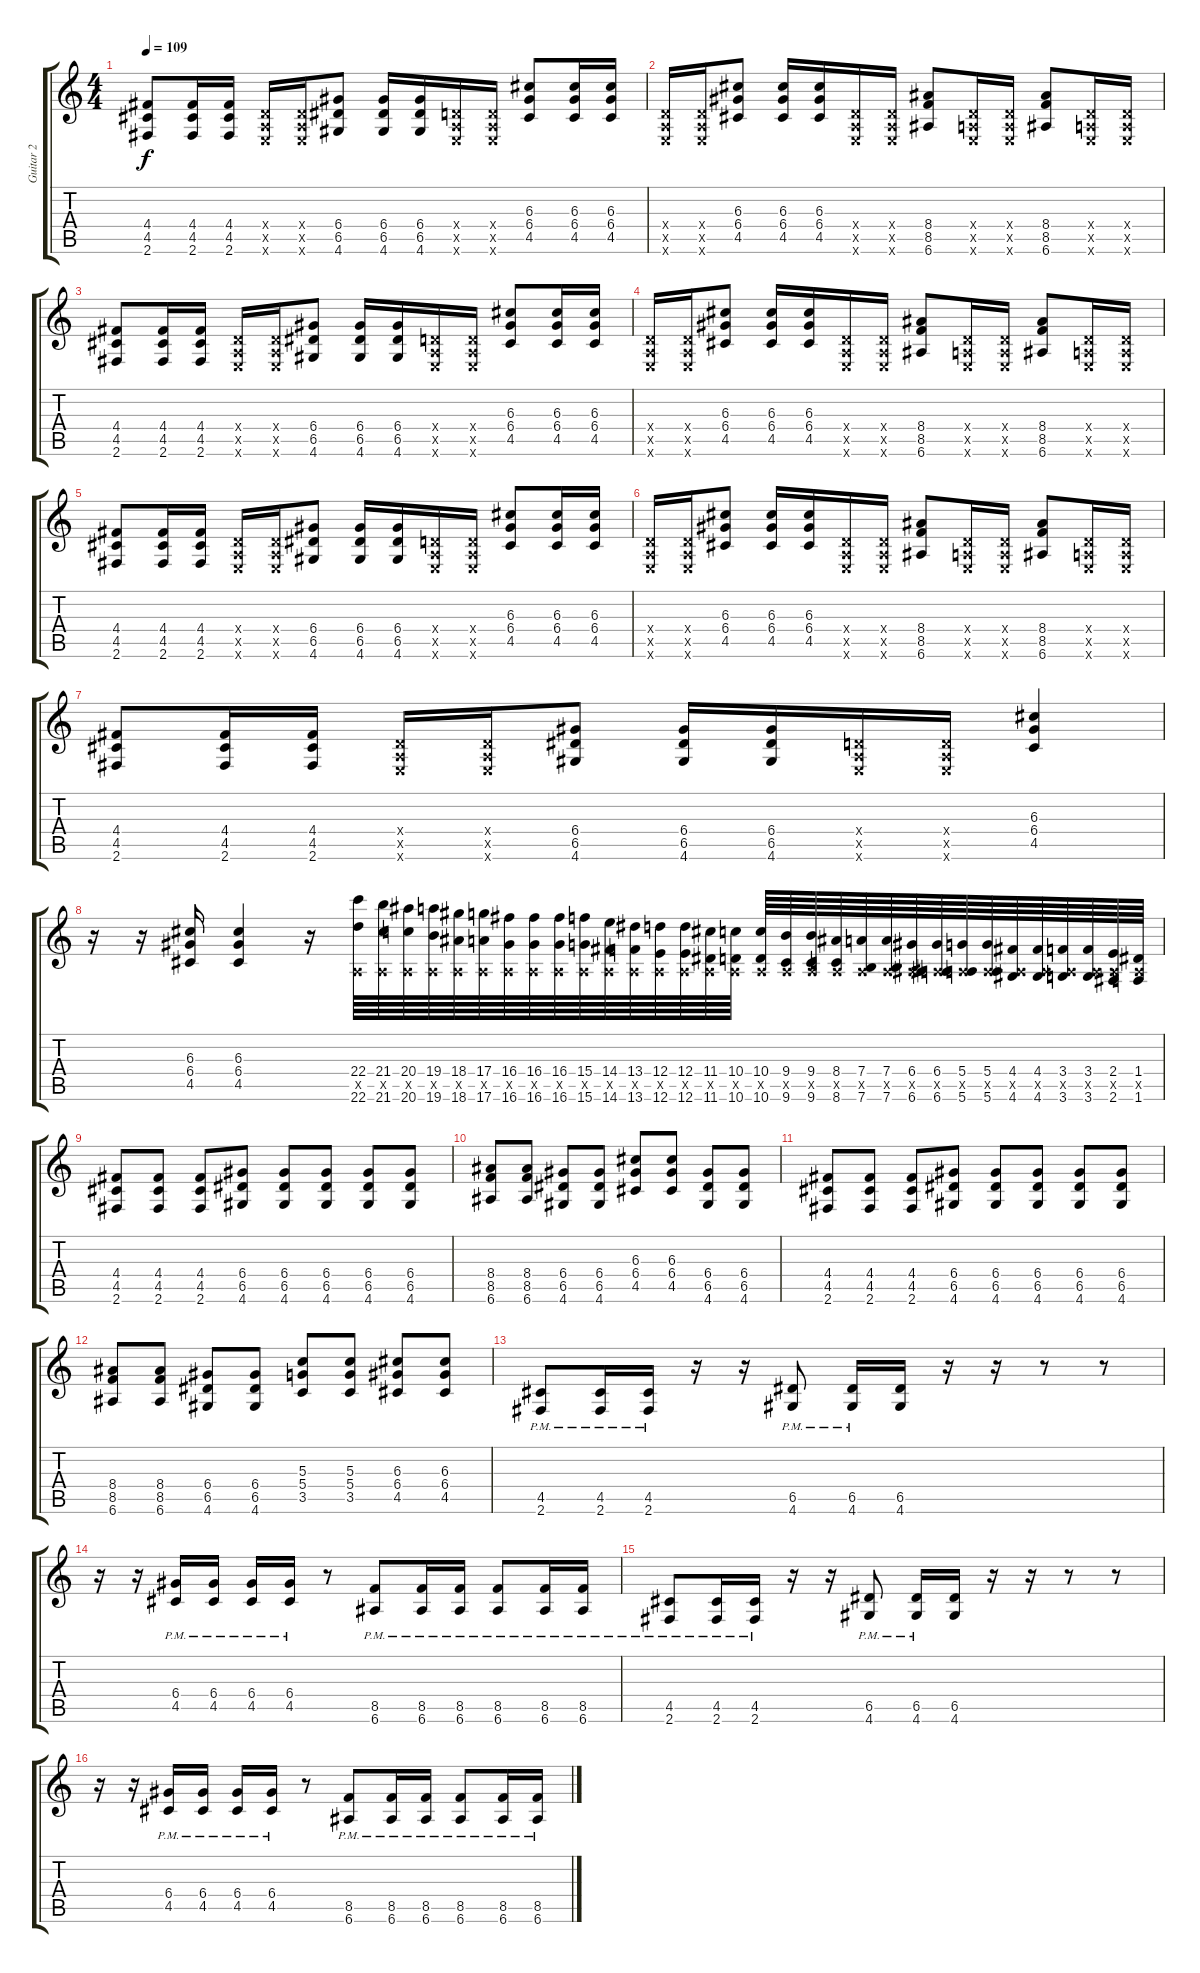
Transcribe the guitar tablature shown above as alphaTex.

\track ("Guitar 2" "Guitar 2") {instrument overdrivenguitar}
\staff {score tabs}
\tuning (E4 B3 G3 D3 A2 E2) {hide}
\ts (4 4)
\tempo 109
\clef g2
\ks c
(4.4 4.5 2.6).8{dy f} (4.4 4.5 2.6).16 (4.4 4.5 2.6).16 (0.4{x} 0.5{x} 0.6{x}).16 (0.4{x} 0.5{x} 0.6{x}).16 (6.4 6.5 4.6).8 (6.4 6.5 4.6).16 (6.4 6.5 4.6).16 (0.4{x} 0.5{x} 0.6{x}).16 (0.4{x} 0.5{x} 0.6{x}).16 (6.3 6.4 4.5).8 (6.3 6.4 4.5).16 (6.3 6.4 4.5).16 |
(0.4{x} 0.5{x} 0.6{x}).16 (0.4{x} 0.5{x} 0.6{x}).16 (6.3 6.4 4.5).8 (6.3 6.4 4.5).16 (6.3 6.4 4.5).16 (0.4{x} 0.5{x} 0.6{x}).16 (0.4{x} 0.5{x} 0.6{x}).16 (8.4 8.5 6.6).8 (0.4{x} 0.5{x} 0.6{x}).16 (0.4{x} 0.5{x} 0.6{x}).16 (8.4 8.5 6.6).8 (0.4{x} 0.5{x} 0.6{x}).16 (0.4{x} 0.5{x} 0.6{x}).16 |
(4.4 4.5 2.6).8 (4.4 4.5 2.6).16 (4.4 4.5 2.6).16 (0.4{x} 0.5{x} 0.6{x}).16 (0.4{x} 0.5{x} 0.6{x}).16 (6.4 6.5 4.6).8 (6.4 6.5 4.6).16 (6.4 6.5 4.6).16 (0.4{x} 0.5{x} 0.6{x}).16 (0.4{x} 0.5{x} 0.6{x}).16 (6.3 6.4 4.5).8 (6.3 6.4 4.5).16 (6.3 6.4 4.5).16 |
(0.4{x} 0.5{x} 0.6{x}).16 (0.4{x} 0.5{x} 0.6{x}).16 (6.3 6.4 4.5).8 (6.3 6.4 4.5).16 (6.3 6.4 4.5).16 (0.4{x} 0.5{x} 0.6{x}).16 (0.4{x} 0.5{x} 0.6{x}).16 (8.4 8.5 6.6).8 (0.4{x} 0.5{x} 0.6{x}).16 (0.4{x} 0.5{x} 0.6{x}).16 (8.4 8.5 6.6).8 (0.4{x} 0.5{x} 0.6{x}).16 (0.4{x} 0.5{x} 0.6{x}).16 |
(4.4 4.5 2.6).8 (4.4 4.5 2.6).16 (4.4 4.5 2.6).16 (0.4{x} 0.5{x} 0.6{x}).16 (0.4{x} 0.5{x} 0.6{x}).16 (6.4 6.5 4.6).8 (6.4 6.5 4.6).16 (6.4 6.5 4.6).16 (0.4{x} 0.5{x} 0.6{x}).16 (0.4{x} 0.5{x} 0.6{x}).16 (6.3 6.4 4.5).8 (6.3 6.4 4.5).16 (6.3 6.4 4.5).16 |
(0.4{x} 0.5{x} 0.6{x}).16 (0.4{x} 0.5{x} 0.6{x}).16 (6.3 6.4 4.5).8 (6.3 6.4 4.5).16 (6.3 6.4 4.5).16 (0.4{x} 0.5{x} 0.6{x}).16 (0.4{x} 0.5{x} 0.6{x}).16 (8.4 8.5 6.6).8 (0.4{x} 0.5{x} 0.6{x}).16 (0.4{x} 0.5{x} 0.6{x}).16 (8.4 8.5 6.6).8 (0.4{x} 0.5{x} 0.6{x}).16 (0.4{x} 0.5{x} 0.6{x}).16 |
(4.4 4.5 2.6).8 (4.4 4.5 2.6).16 (4.4 4.5 2.6).16 (0.4{x} 0.5{x} 0.6{x}).16 (0.4{x} 0.5{x} 0.6{x}).16 (6.4 6.5 4.6).8 (6.4 6.5 4.6).16 (6.4 6.5 4.6).16 (0.4{x} 0.5{x} 0.6{x}).16 (0.4{x} 0.5{x} 0.6{x}).16 (6.3 6.4 4.5).4 |
r.16 r.16 (6.3 6.4 4.5).16 (6.3 6.4 4.5).4 r.16 (22.4 0.5{x} 22.6).64 (21.4 0.5{x} 21.6).64 (20.4 0.5{x} 20.6).64 (19.4 0.5{x} 19.6).64 (18.4 0.5{x} 18.6).64 (17.4 0.5{x} 17.6).64 (16.4 0.5{x} 16.6).64 (16.4 0.5{x} 16.6).64 (16.4 0.5{x} 16.6).64 (15.4 0.5{x} 15.6).64 (14.4 0.5{x} 14.6).64 (13.4 0.5{x} 13.6).64 (12.4 0.5{x} 12.6).64 (12.4 0.5{x} 12.6).64 (11.4 0.5{x} 11.6).64 (10.4 0.5{x} 10.6).64 (10.4 0.5{x} 10.6).64 (9.4 0.5{x} 9.6).64 (9.4 0.5{x} 9.6).64 (8.4 0.5{x} 8.6).64 (7.4 0.5{x} 7.6).64 (7.4 0.5{x} 7.6).64 (6.4 0.5{x} 6.6).64 (6.4 0.5{x} 6.6).64 (5.4 0.5{x} 5.6).64 (5.4 0.5{x} 5.6).64 (4.4 0.5{x} 4.6).64 (4.4 0.5{x} 4.6).64 (3.4 0.5{x} 3.6).64 (3.4 0.5{x} 3.6).64 (2.4 0.5{x} 2.6).64 (1.4 0.5{x} 1.6).64 |
(4.4 4.5 2.6).8 (4.4 4.5 2.6).8 (4.4 4.5 2.6).8 (6.4 6.5 4.6).8 (6.4 6.5 4.6).8 (6.4 6.5 4.6).8 (6.4 6.5 4.6).8 (6.4 6.5 4.6).8 |
(8.4 8.5 6.6).8 (8.4 8.5 6.6).8 (6.4 6.5 4.6).8 (6.4 6.5 4.6).8 (6.3 6.4 4.5).8 (6.3 6.4 4.5).8 (6.4 6.5 4.6).8 (6.4 6.5 4.6).8 |
(4.4 4.5 2.6).8 (4.4 4.5 2.6).8 (4.4 4.5 2.6).8 (6.4 6.5 4.6).8 (6.4 6.5 4.6).8 (6.4 6.5 4.6).8 (6.4 6.5 4.6).8 (6.4 6.5 4.6).8 |
(8.4 8.5 6.6).8 (8.4 8.5 6.6).8 (6.4 6.5 4.6).8 (6.4 6.5 4.6).8 (5.3 5.4 3.5).8 (5.3 5.4 3.5).8 (6.3 6.4 4.5).8 (6.3 6.4 4.5).8 |
(4.5{pm} 2.6{pm}).8 (4.5{pm} 2.6{pm}).16 (4.5{pm} 2.6{pm}).16 r.16 r.16 (6.5{pm} 4.6{pm}).8 (6.5{pm} 4.6{pm}).16 (6.5 4.6).16 r.16 r.16 r.8 r.8 |
r.16 r.16 (6.4{pm} 4.5{pm}).16 (6.4{pm} 4.5{pm}).16 (6.4{pm} 4.5{pm}).16 (6.4{pm} 4.5{pm}).16 r.8 (8.5{pm} 6.6{pm}).8 (8.5{pm} 6.6{pm}).16 (8.5{pm} 6.6{pm}).16 (8.5 6.6{pm}).8 (8.5{pm} 6.6{pm}).16 (8.5{pm} 6.6{pm}).16 |
(4.5{pm} 2.6{pm}).8 (4.5{pm} 2.6{pm}).16 (4.5{pm} 2.6{pm}).16 r.16 r.16 (6.5{pm} 4.6{pm}).8 (6.5{pm} 4.6{pm}).16 (6.5 4.6).16 r.16 r.16 r.8 r.8 |
r.16 r.16 (6.4{pm} 4.5{pm}).16 (6.4{pm} 4.5{pm}).16 (6.4{pm} 4.5{pm}).16 (6.4{pm} 4.5{pm}).16 r.8 (8.5{pm} 6.6{pm}).8 (8.5{pm} 6.6{pm}).16 (8.5{pm} 6.6{pm}).16 (8.5 6.6{pm}).8 (8.5{pm} 6.6{pm}).16 (8.5{pm} 6.6{pm}).16
